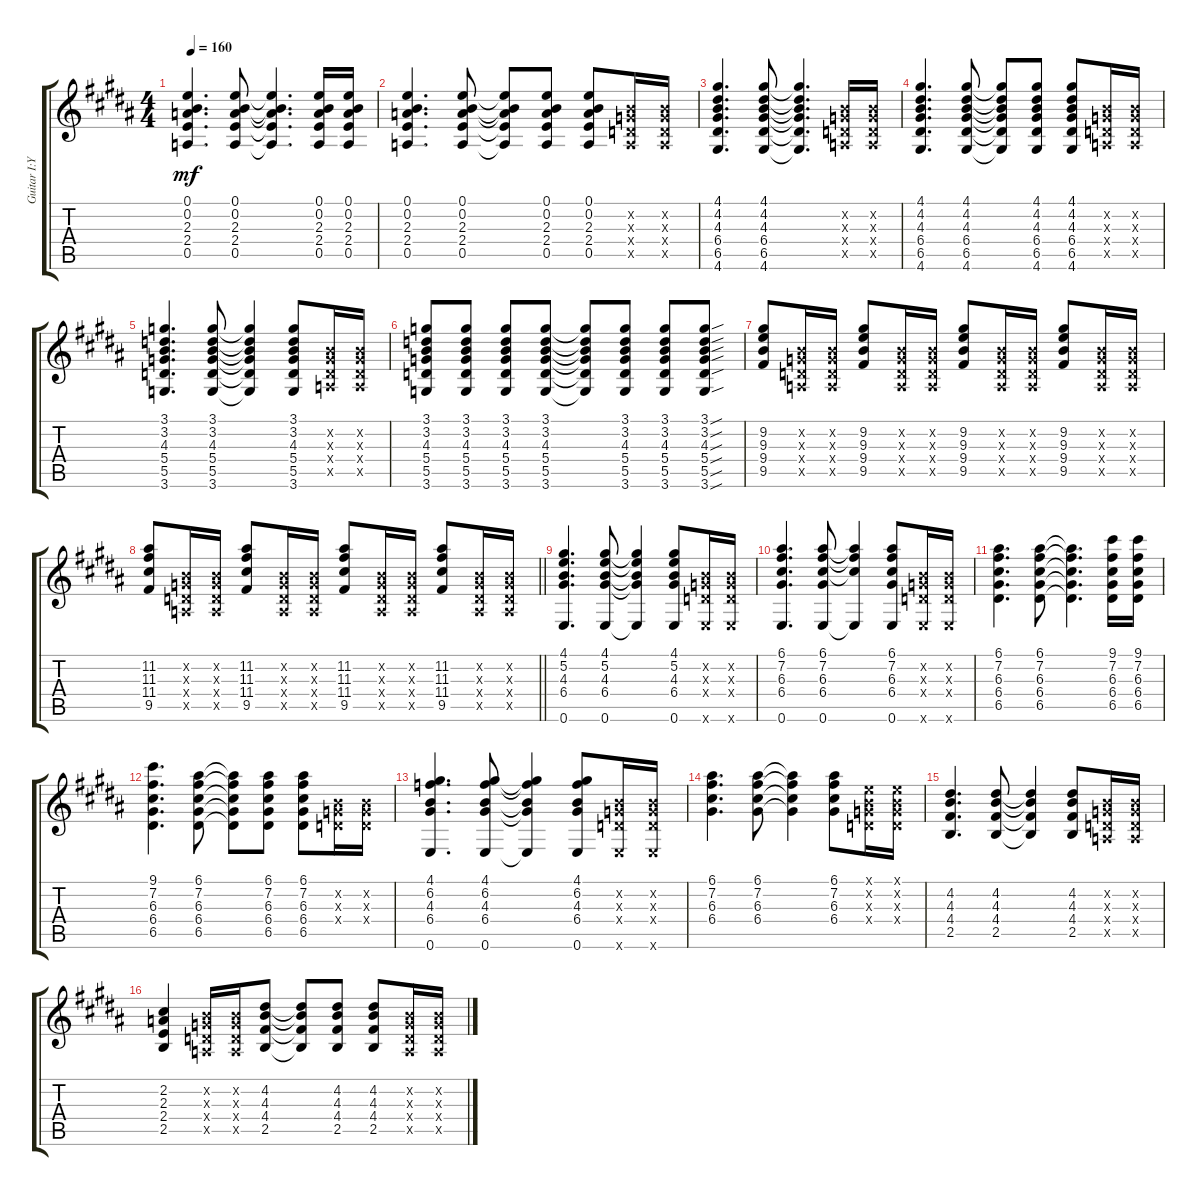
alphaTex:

\track ("Guitar I:Yui Hirasawa" "Guitar I:Y") {instrument overdrivenguitar}
\staff {score tabs}
\tuning (E4 B3 G3 D3 A2 E2) {hide}
\ts (4 4)
\tempo 160
\clef g2
\ks b
(0.1 0.2 2.3 2.4 0.5).4{d dy mf} (0.1 0.2 2.3 2.4 0.5).8 (0.1{t} 0.2{t} 2.3{t} 2.4{t} 0.5{t}).4{d} (0.1 0.2 2.3 2.4 0.5).16 (0.1 0.2 2.3 2.4 0.5).16 |
(0.1 0.2 2.3 2.4 0.5).4{d} (0.1 0.2 2.3 2.4 0.5).8 (0.1{t} 0.2{t} 2.3{t} 2.4{t} 0.5{t}).8 (0.1 0.2 2.3 2.4 0.5).8 (0.1 0.2 2.3 2.4 0.5).8 (0.2{x} 0.3{x} 0.4{x} 0.5{x}).16 (0.2{x} 0.3{x} 0.4{x} 0.5{x}).16 |
(4.1 4.2 4.3 6.4 6.5 4.6).4{d} (4.1 4.2 4.3 6.4 6.5 4.6).8 (4.1{t} 4.2{t} 4.3{t} 6.4{t} 6.5{t} 4.6{t}).4{d} (0.2{x} 0.3{x} 0.4{x} 0.5{x}).16 (0.2{x} 0.3{x} 0.4{x} 0.5{x}).16 |
(4.1 4.2 4.3 6.4 6.5 4.6).4{d} (4.1 4.2 4.3 6.4 6.5 4.6).8 (4.1{t} 4.2{t} 4.3{t} 6.4{t} 6.5{t} 4.6{t}).8 (4.1 4.2 4.3 6.4 6.5 4.6).8 (4.1 4.2 4.3 6.4 6.5 4.6).8 (0.2{x} 0.3{x} 0.4{x} 0.5{x}).16 (0.2{x} 0.3{x} 0.4{x} 0.5{x}).16 |
(3.1 3.2 4.3 5.4 5.5 3.6).4{d} (3.1 3.2 4.3 5.4 5.5 3.6).8 (3.1{t} 3.2{t} 4.3{t} 5.4{t} 5.5{t} 3.6{t}).4 (3.1 3.2 4.3 5.4 5.5 3.6).8 (0.2{x} 0.3{x} 0.4{x} 0.5{x}).16 (0.2{x} 0.3{x} 0.4{x} 0.5{x}).16 |
(3.1 3.2 4.3 5.4 5.5 3.6).8 (3.1 3.2 4.3 5.4 5.5 3.6).8 (3.1 3.2 4.3 5.4 5.5 3.6).8 (3.1 3.2 4.3 5.4 5.5 3.6).8 (3.1{t} 3.2{t} 4.3{t} 5.4{t} 5.5{t} 3.6{t}).8 (3.1 3.2 4.3 5.4 5.5 3.6).8 (3.1 3.2 4.3 5.4 5.5 3.6).8 (3.1{sou} 3.2{sou} 4.3{sou} 5.4{sou} 5.5{sou} 3.6{sou}).8 |
(9.2 9.3 9.4 9.5).8 (0.2{x} 0.3{x} 0.4{x} 0.5{x}).16 (0.2{x} 0.3{x} 0.4{x} 0.5{x}).16 (9.2 9.3 9.4 9.5).8 (0.2{x} 0.3{x} 0.4{x} 0.5{x}).16 (0.2{x} 0.3{x} 0.4{x} 0.5{x}).16 (9.2 9.3 9.4 9.5).8 (0.2{x} 0.3{x} 0.4{x} 0.5{x}).16 (0.2{x} 0.3{x} 0.4{x} 0.5{x}).16 (9.2 9.3 9.4 9.5).8 (0.2{x} 0.3{x} 0.4{x} 0.5{x}).16 (0.2{x} 0.3{x} 0.4{x} 0.5{x}).16 |
\barLineRight lightlight
(11.2 11.3 11.4 9.5).8 (0.2{x} 0.3{x} 0.4{x} 0.5{x}).16 (0.2{x} 0.3{x} 0.4{x} 0.5{x}).16 (11.2 11.3 11.4 9.5).8 (0.2{x} 0.3{x} 0.4{x} 0.5{x}).16 (0.2{x} 0.3{x} 0.4{x} 0.5{x}).16 (11.2 11.3 11.4 9.5).8 (0.2{x} 0.3{x} 0.4{x} 0.5{x}).16 (0.2{x} 0.3{x} 0.4{x} 0.5{x}).16 (11.2 11.3 11.4 9.5).8 (0.2{x} 0.3{x} 0.4{x} 0.5{x}).16 (0.2{x} 0.3{x} 0.4{x} 0.5{x}).16 |
\section ("" "")
(4.1 5.2 4.3 6.4 0.6).4{d} (4.1 5.2 4.3 6.4 0.6).8 (4.1{t} 5.2{t} 4.3{t} 6.4{t} 0.6{t}).4 (4.1 5.2 4.3 6.4 0.6).8 (0.2{x} 0.3{x} 0.4{x} 0.6{x}).16 (0.2{x} 0.3{x} 0.4{x} 0.6{x}).16 |
(6.1 7.2 6.3 6.4 0.6).4{d} (6.1 7.2 6.3 6.4 0.6).8 (6.1{t} 7.2{t} 6.3{t} 0.6{t}).4 (6.1 7.2 6.3 6.4 0.6).8 (0.2{x} 0.3{x} 0.4{x} 0.6{x}).16 (0.2{x} 0.3{x} 0.4{x} 0.6{x}).16 |
(6.1 7.2 6.3 6.4 6.5).4{d} (6.1 7.2 6.3 6.4 6.5).8 (6.1{t} 7.2{t} 6.3{t} 6.4{t} 6.5{t}).4{d} (9.1 7.2 6.3 6.4 6.5).16 (9.1 7.2 6.3 6.4 6.5).16 |
(9.1 7.2 6.3 6.4 6.5).4{d} (6.1 7.2 6.3 6.4 6.5).8 (6.1{t} 7.2{t} 6.3{t} 6.4{t} 6.5{t}).8 (6.1 7.2 6.3 6.4 6.5).8 (6.1 7.2 6.3 6.4 6.5).8 (0.2{x} 0.3{x} 0.4{x}).16 (0.2{x} 0.3{x} 0.4{x}).16 |
(4.1 6.2 4.3 6.4 0.6).4{d} (4.1 6.2 4.3 6.4 0.6).8 (4.1{t} 6.2{t} 4.3{t} 6.4{t} 0.6{t}).4 (4.1 6.2 4.3 6.4 0.6).8 (0.2{x} 0.3{x} 0.4{x} 0.6{x}).16 (0.2{x} 0.3{x} 0.4{x} 0.6{x}).16 |
(6.1 7.2 6.3 6.4).4{d} (6.1 7.2 6.3 6.4).8 (6.1{t} 7.2{t} 6.3{t} 6.4{t}).4 (6.1 7.2 6.3 6.4).8 (0.1{x} 0.2{x} 0.3{x} 0.4{x}).16 (0.1{x} 0.2{x} 0.3{x} 0.4{x}).16 |
(4.2 4.3 4.4 2.5).4{d} (4.2 4.3 4.4 2.5).8 (4.2{t} 4.3{t} 4.4{t} 2.5{t}).4 (4.2 4.3 4.4 2.5).8 (0.2{x} 0.3{x} 0.4{x} 0.5{x}).16 (0.2{x} 0.3{x} 0.4{x} 0.5{x}).16 |
(2.2 2.3 2.4 2.5).4 (0.2{x} 0.3{x} 0.4{x} 0.5{x}).16 (0.2{x} 0.3{x} 0.4{x} 0.5{x}).16 (4.2 4.3 4.4 2.5).8 (4.2{t} 4.3{t} 4.4{t} 2.5{t}).8 (4.2 4.3 4.4 2.5).8 (4.2 4.3 4.4 2.5).8 (0.2{x} 0.3{x} 0.4{x} 0.5{x}).16 (0.2{x} 0.3{x} 0.4{x} 0.5{x}).16
